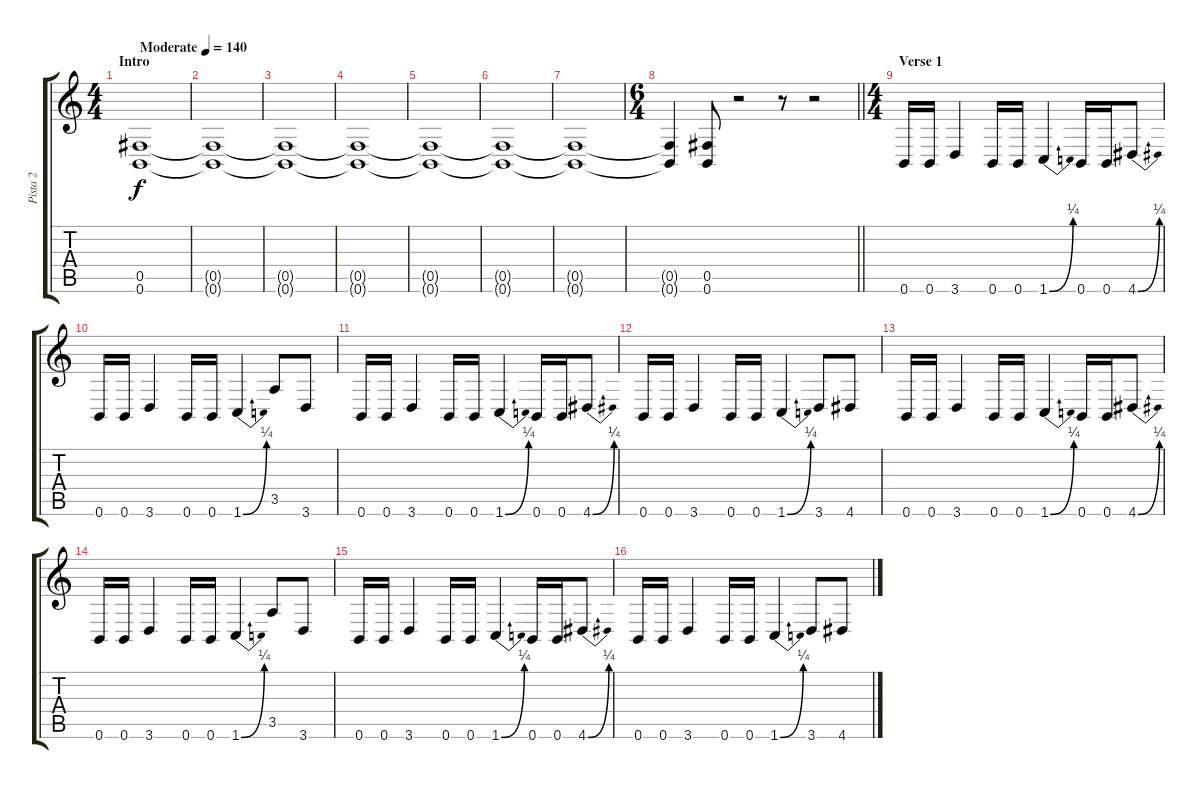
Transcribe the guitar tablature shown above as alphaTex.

\track ("Pista 2" "Pista 2") {instrument distortionguitar}
\staff {score tabs}
\tuning (Db4 Ab3 E3 B2 Gb2 B1) {hide}
\ts (4 4)
\section ("" "Intro")
\tempo (140 "Moderate")
\clef g2
\ks c
(0.5 0.6).1{dy f instrument distortionguitar} |
(0.5{t} 0.6{t}).1 |
(0.5{t} 0.6{t}).1 |
(0.5{t} 0.6{t}).1 |
(0.5{t} 0.6{t}).1 |
(0.5{t} 0.6{t}).1 |
(0.5{t} 0.6{t}).1 |
\ts (6 4)
\barLineRight lightlight
(0.5{t} 0.6{t}).4 (0.5 0.6).8 r.2 r.8 r.2 |
\ts (4 4)
\section ("" "Verse 1")
0.6.16 0.6.16 3.6.4 0.6.16 0.6.16 1.6{be (bend 0 0 60 1)}.4 0.6.16 0.6.16 4.6{be (bend 0 0 60 1)}.8 |
0.6.16 0.6.16 3.6.4 0.6.16 0.6.16 1.6{be (bend 0 0 60 1)}.4 3.5.8 3.6.8 |
0.6.16 0.6.16 3.6.4 0.6.16 0.6.16 1.6{be (bend 0 0 60 1)}.4 0.6.16 0.6.16 4.6{be (bend 0 0 60 1)}.8 |
0.6.16 0.6.16 3.6.4 0.6.16 0.6.16 1.6{be (bend 0 0 60 1)}.4 3.6.8 4.6.8 |
0.6.16 0.6.16 3.6.4 0.6.16 0.6.16 1.6{be (bend 0 0 60 1)}.4 0.6.16 0.6.16 4.6{be (bend 0 0 60 1)}.8 |
0.6.16 0.6.16 3.6.4 0.6.16 0.6.16 1.6{be (bend 0 0 60 1)}.4 3.5.8 3.6.8 |
0.6.16 0.6.16 3.6.4 0.6.16 0.6.16 1.6{be (bend 0 0 60 1)}.4 0.6.16 0.6.16 4.6{be (bend 0 0 60 1)}.8 |
0.6.16 0.6.16 3.6.4 0.6.16 0.6.16 1.6{be (bend 0 0 60 1)}.4 3.6.8 4.6.8
